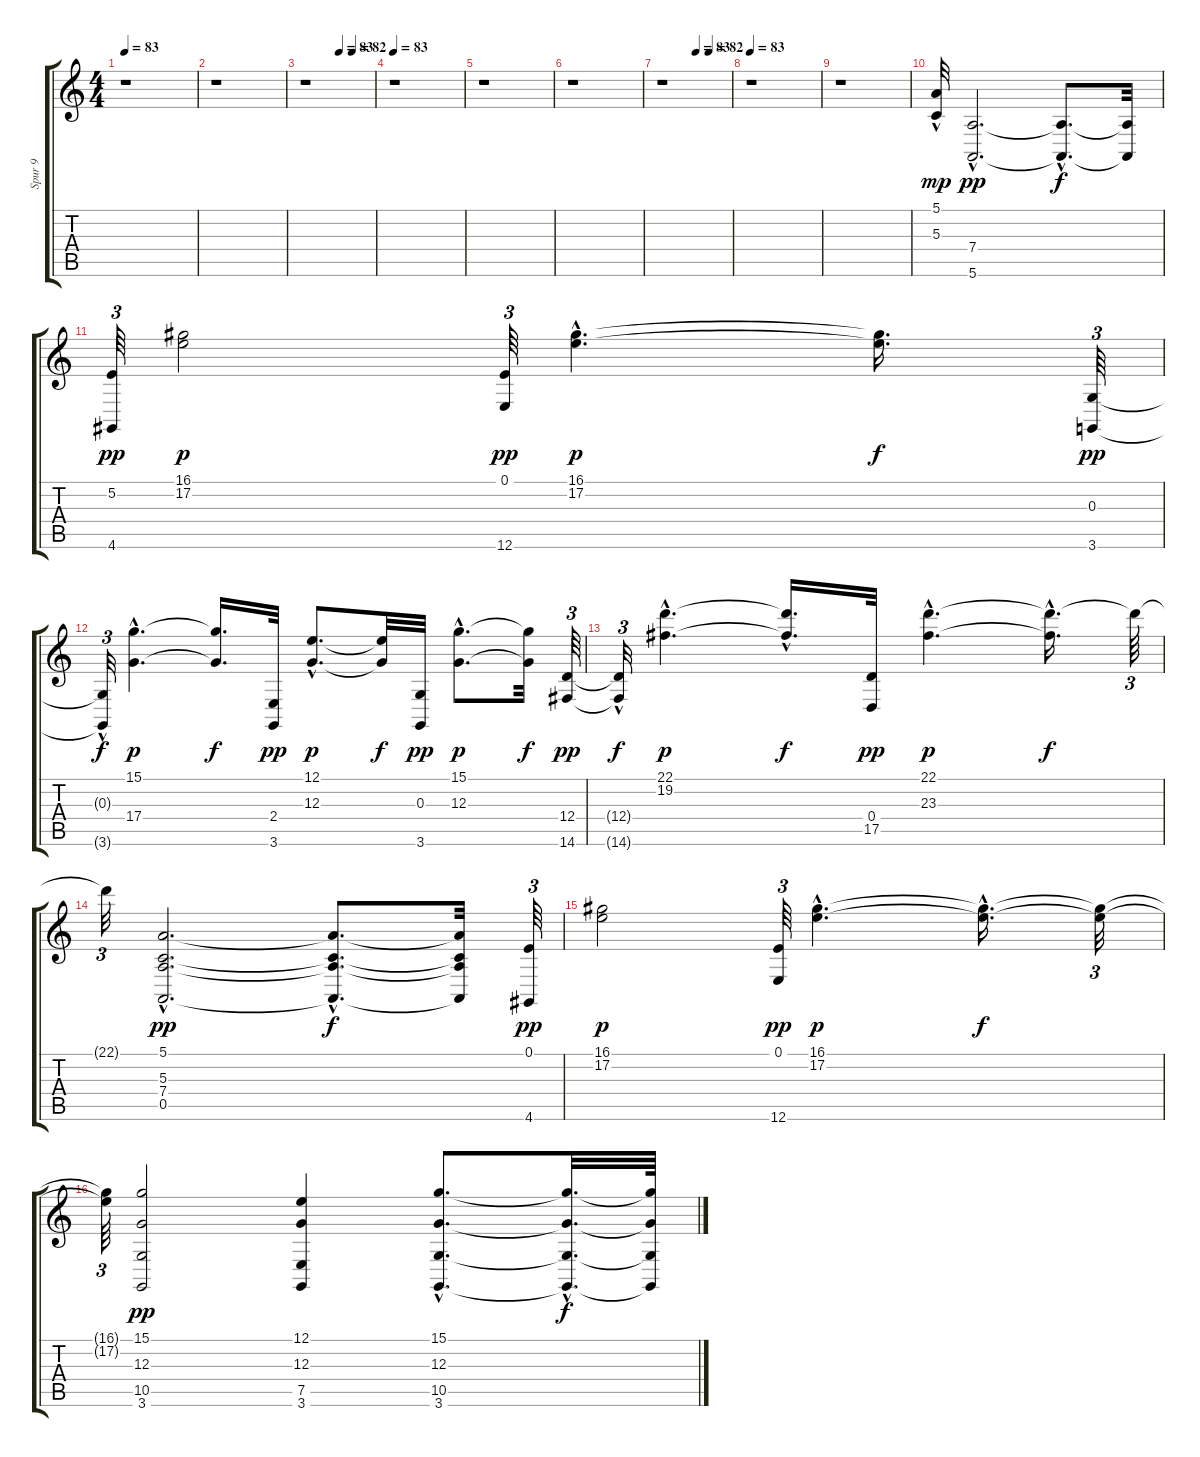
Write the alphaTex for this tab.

\track ("Spur 9" "Spur 9") {instrument stringensemble1}
\staff {score tabs}
\tuning (E4 B3 G3 D3 A2 E2) {hide}
\ts (4 4)
\tempo 83
\clef g2
\ks c
r.1{dy mp} |
r.1 |
\tempo (83 0.5)
\tempo (82 0.6875)
r.1 |
\tempo 83
r.1 |
r.1 |
r.1 |
\tempo (83 0.5)
\tempo (82 0.6875)
r.1 |
\tempo 83
r.1 |
r.1 |
(5.1{hac} 5.3{hac}).32 (7.4{hac} 5.6{hac}).2{d dy pp} (7.4{hac t} 5.6{hac t}).8{d dy f} (7.4{t} 5.6{t}).32 |
(5.2 4.6).64{tu (3 2) dy pp} (16.1 17.2).2{dy p} (0.1 12.6).64{tu (3 2) dy pp} (16.1{hac} 17.2{hac}).4{d dy p} (16.1{t} 17.2{t}).16{d dy f} (0.3 3.6).64{tu (3 2) dy pp} |
(0.3{hac t} 3.6{hac t}).32{tu (3 2) dy f} (15.1{hac} 17.4{hac}).4{d dy p} (15.1{t} 17.4{t}).16{d dy f} (2.4 3.6).32{dy pp} (12.1{hac} 12.3{hac}).8{d dy p} (12.1{t} 12.3{t}).32{dy f} (0.3 3.6).32{dy pp} (15.1{hac} 12.3{hac}).8{d dy p} (15.1{t} 12.3{t}).32{dy f} (12.4 14.6).64{tu (3 2) dy pp} |
(12.4{hac t} 14.6{hac t}).32{tu (3 2) dy f} (22.1{hac} 19.2{hac}).4{d dy p} (22.1{t} 19.2{hac t}).16{d dy f} (0.4 17.5).32{dy pp} (22.1{hac} 23.3{hac}).4{d dy p} (22.1{hac t} 23.3{hac t}).16{d dy f} 22.1{t}.64{tu (3 2)} |
22.1{t}.32{tu (3 2)} (5.1{hac} 5.3{hac} 7.4{hac} 0.5{hac}).2{d dy pp} (5.1{hac t} 5.3{hac t} 7.4{hac t} 0.5{hac t}).8{d dy f} (5.1{t} 5.3{t} 7.4{t} 0.5{t}).32 (0.1 4.6).64{tu (3 2) dy pp} |
(16.1 17.2).2{dy p} (0.1 12.6).64{tu (3 2) dy pp} (16.1{hac} 17.2{hac}).4{d dy p} (16.1{hac t} 17.2{hac t}).16{d dy f} (16.1{t} 17.2{t}).32{tu (3 2)} |
(16.1{t} 17.2{t}).64{tu (3 2)} (15.1 12.3 10.5 3.6).2{dy pp} (12.1 12.3 7.5 3.6).4 (15.1{hac} 12.3{hac} 10.5{hac} 3.6{hac}).8{d} (15.1{hac t} 12.3{hac t} 10.5{hac t} 3.6{hac t}).32{d dy f} (15.1{t} 12.3{t} 10.5{t} 3.6{t}).64
